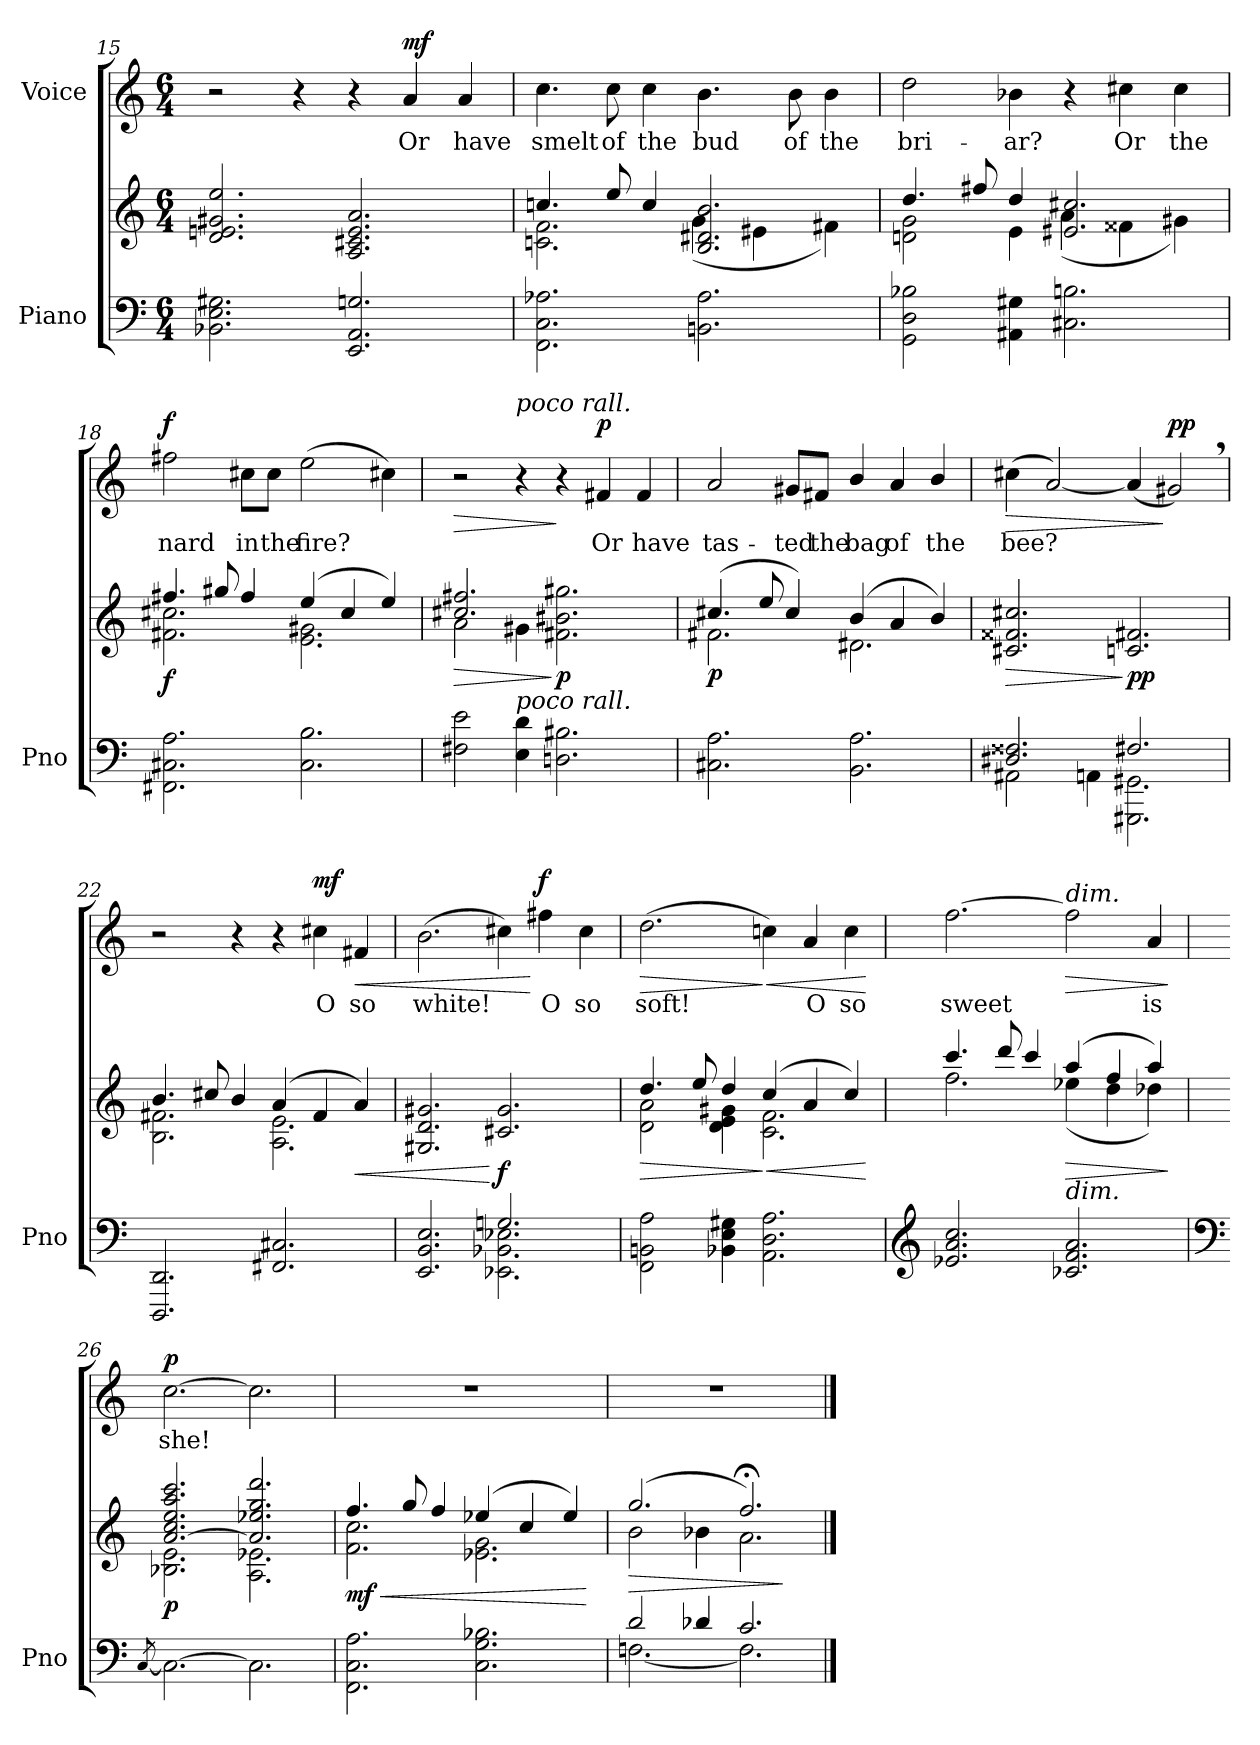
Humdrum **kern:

**kern	**kern	**dynam	**kern	**text	**dynam
*part2	*part2	*part2	*part1	*part1	*part1
*staff3	*staff2	*staff2/3	*staff1	*staff1	*staff1
*I"Piano	*	*	*I"Voice	*	*
*I'Pno	*	*	*	*	*
*clefF4	*clefG2	*	*clefG2	*	*
*k[]	*k[]	*	*k[]	*	*
*M6/4	*M6/4	*	*M6/4	*	*
=15	=15	=15	=15	=15	=15
2.BB-X\ 2.E\ 2.G#X\	2.d/ 2.en/ 2.g#X/ 2.ee/	.	2r	.	.
.	.	.	4r	.	.
2.EE/ 2.AA/ 2.Gn/	2.A/ 2.c#X/ 2.e/ 2.a/	.	4r	.	.
!	!	!	!	!LO:LY:b	!LO:DY:a
.	.	.	4a/	Or	mf
!	!	!	!	!LO:LY:b	!
.	.	.	4a/	have	.
!!LO:LB:g=z
=16	=16	=16	=16	=16	=16
*	*^	*	*	*	*
!	!	!	!	!	!LO:LY:b	!
2.FF\ 2.C\ 2.A-X\	4.ccn/	2.cn\ 2.f\	.	4.cc\	smelt	.
!	!	!	!	!	!LO:LY:b	!
.	8ee/	.	.	8cc\	of	.
!	!	!	!	!	!LO:LY:b	!
.	4cc/	.	.	4cc\	the	.
!	!	!	!	!	!LO:LY:b	!
2.BBn\ 2.A-\	2.B/ 2.d#X/ 2.b/	(<4g\	.	4.b\	bud	.
.	.	4e#X\	.	.	.	.
!	!	!	!	!	!LO:LY:b	!
.	.	.	.	8b\	of	.
!	!	!	!	!	!LO:LY:b	!
.	.	4f#X\)	.	4b\	the	.
=17	=17	=17	=17	=17	=17	=17
!	!	!	!	!	!LO:LY:b	!
2GG\ 2D\ 2B-X\	4.dd/	2dn\ 2g\	.	2dd\	bri-	.
.	8ff#X/	.	.	.	.	.
!	!	!	!	!	!LO:LY:b	!
4AA#X\ 4G#X\	4dd/	4e\	.	4b-X\	-ar?	.
2.C#X\ 2.Bn\	2.e#X/ 2.cc#X/	(<4a\	.	4r	.	.
!	!	!	!	!	!LO:LY:b	!
.	.	4f##X\	.	4cc#X\	Or	.
!	!	!	!	!	!LO:LY:b	!
.	.	4g#X\)	.	4cc#\	the	.
!!LO:LB:g=z
=18	=18	=18	=18	=18	=18	=18
!	!	!	!LO:DY:b	!	!LO:LY:b	!LO:DY:a
2.FF#X\ 2.C#X\ 2.A\	4.ff#X/	2.f#X\ 2.cc#X\	f	2ff#X\	nard	f
.	8gg#X/	.	.	.	.	.
!	!	!	!	!	!LO:LY:b	!
.	4ff#/	.	.	8cc#X\L	in	.
!	!	!	!	!	!LO:LY:b	!
.	.	.	.	8cc#\J	the	.
!	!	!	!	!	!LO:LY:b	!
2.C#\ 2.B\	(>4ee/	2.e\ 2.g#X\	.	(>2ee\	fire?	.
.	4cc#/	.	.	.	.	.
.	4ee/)	.	.	4cc#X\)	.	.
=19	=19	=19	=19	=19	=19	=19
*	*	*	*	*MM113	*	*
!	!	!	!LO:HP:b	!	!	!LO:HP:b
2F#X\ 2e\	2.cc#X/ 2.ff#i/	2a\	>	2r	.	>
!	!	!	!	!LO:TX:a:i:t=poco rall.	!	!
!	!	!LO:TX:b:i:t=poco rall.	!	!	!	!
4E\ 4d\	.	4g#X\	.	4r	.	.
*	*	*	*	*MM110	*	*
!	!	!	!LO:DY:n=1:b	!	!	!
2.Dn\ 2.B#X\	2.f#X\ 2.b#X\ 2.gg#X\	2.ryy	] p	4r	.	]
!	!	!	!	!	!LO:LY:b	!LO:DY:a
.	.	.	.	4f#X/	Or	p
!	!	!	!	!	!LO:LY:b	!
.	.	.	.	4f#/	have	.
!!LO:PB:g=z
=20	=20	=20	=20	=20	=20	=20
!	!	!	!LO:DY:b	!	!LO:LY:b	!
2.C#X\ 2.A\	(>4.cc#X/	2.f#X\	p	2a/	tas-	.
.	8ee/	.	.	.	.	.
!	!	!	!	!	!LO:LY:b	!
.	4cc#/)	.	.	8g#X/L	-ted	.
!	!	!	!	!	!LO:LY:b	!
.	.	.	.	8f#X/J	the	.
!	!	!	!	!	!LO:LY:b	!
2.BB\ 2.A\	(>4b/	2.d#X\	.	4b/	bag	.
!	!	!	!	!	!LO:LY:b	!
.	4a/	.	.	4a/	of	.
!	!	!	!	!	!LO:LY:b	!
.	4b/)	.	.	4b/	the	.
*	*v	*v	*	*	*	*
=21	=21	=21	=21	=21	=21
*^	*	*	*	*	*
!	!	!	!LO:HP:b	!	!LO:LY:b	!LO:HP:b
2.D#X/ 2.F##X/	2AA#X\	2.c#X/ 2.f##X/ 2.cc#X/	>	(>4cc#X\	bee?	>
.	.	.	.	[2a/)	.	.
.	4AAn\	.	.	.	.	.
!	!	!	!LO:DY:n=1:b	!	!	!
2.F#X/	2.GGG#X\ 2.GG#X\	2.cn/ 2.f#X/	] pp	(<4a/]	.	.
!	!	!	!	!	!	!LO:DY:n=1:a
.	.	.	.	2g#X,/)	.	] pp
*v	*v	*	*	*	*	*
!!LO:LB:g=z
=22	=22	=22	=22	=22	=22
*	*	*	*MM102	*	*
*	*^	*	*	*	*
!	!	!	!LO:DY:b	!	!	!
!	!	!	!LO:DY:n=1:b	!	!	!
2.DDD/ 2.DD/	4.b/	2.B\ 2.f#X\	mf other-dynamics	2r	.	.
.	8cc#X/	.	.	.	.	.
.	4b/	.	.	4r	.	.
2.FF#X/ 2.C#X/	(>4a/	2.A\ 2.e\	.	4r	.	.
!	!	!	!	!	!LO:LY:b	!LO:DY:a
.	4f#/	.	.	4cc#X\	O	mf
!	!	!	!LO:HP:b	!	!LO:LY:b	!LO:HP:b
.	4a/)	.	<	4f#X/	so	<
*	*v	*v	*	*	*	*
=23	=23	=23	=23	=23	=23
*^	*	*	*	*	*
!	!	!	!	!	!LO:LY:b	!
2.EE/ 2.BB/ 2.E/	2.ryy	2.G#X/ 2.d/ 2.g#X/	.	(>2.b\	white!	.
!	!	!	!LO:DY:n=1:b	!	!	!
2.Gn/	2.EE-X\ 2.BB-X\ 2.E-X\	2.c#X/ 2.g#/	[ f	4cc#X\)	.	.
!	!	!	!	!	!LO:LY:b	!LO:DY:n=1:a
.	.	.	.	4ff#X\	O	[ f
!	!	!	!	!	!LO:LY:b	!
.	.	.	.	4cc#\	so	.
*v	*v	*	*	*	*	*
!!LO:LB:g=z
=24	=24	=24	=24	=24	=24
!	!	!LO:HP:b	!	!LO:LY:b	!LO:HP:b
*	*^	*	*	*	*
2FF\ 2BBn\ 2A\	4.dd/	2d\ 2a\	>	(>2.dd\	soft!	>
.	8ee/	.	.	.	.	.
4BB-X\ 4E\ 4G#X\	4dd/	4d\ 4e\ 4g#X\	.	.	.	.
!	!	!	!LO:HP:n=1:b	!	!	!LO:HP:n=1:b
2.AA\ 2.D\ 2.A\	(>4cc/	2.c\ 2.f\	] <	4ccn\)	.	] <
*	*	*	*	*MM114	*	*
!	!	!	!	!	!LO:LY:b	!
.	4a/	.	.	4a/	O	.
!	!	!	!	!	!LO:LY:b	!
.	4cc/)	.	.	4cc\	so	.
*	*v	*v	*	*	*	*
.	.	[	.	.	[
=25	=25	=25	=25	=25	=25
*clefG2	*	*	*	*	*
*	*	*	*MM116	*	*
*	*^	*	*	*	*
!	!	!	!LO:DY:b	!	!LO:LY:b	!
!	!	!	!LO:DY:n=1:b	!	!	!LO:DY:a
!	!	!	!	!	!	!LO:DY:n=1:a
2.e-X/ 2.a/ 2.cc/	4.ccc/	2.ff\	mf other-dynamics	[2.ff\	sweet	mf other-dynamics
.	8ddd/	.	.	.	.	.
.	4ccc/	.	.	.	.	.
!	!	!	!	!LO:TX:a:i:t=dim.	!	!
!	!LO:TX:b:i:t=dim.	!	!	!	!	!
!	!	!	!LO:HP:b	!	!	!LO:HP:b
2.c-X/ 2.f/ 2.a/	(>4aa/	(<4ee-X\	>	2ff\]	.	>
.	4ff/	4dd\	.	.	.	.
!	!	!	!	!	!LO:LY:b	!
.	4aa/)	4dd-X\)	.	4a/	is	.
*	*v	*v	*	*	*	*
.	.	]	.	.	]
!!LO:LB:g=z
=26	=26	=26	=26	=26	=26
*clefF4	*	*	*	*	*
*	*	*	*MM112	*	*
[8qC/	.	.	.	.	.
*	*^	*	*	*	*
!	!	!	!LO:DY:b	!	!LO:LY:b	!LO:DY:a
2.C\_	[2.a/ 2.cc/ 2.ee/ 2.aa/ 2.ccc/	2.B-X\ 2.e\	p	[2.cc\	she!	p
2.C\]	2.a/] 2.ee-X/ 2.gg/ 2.ddd/	2.A\ 2.e-X\	.	2.cc\]	.	.
=27	=27	=27	=27	=27	=27	=27
*	*	*	*	*MM116	*	*
!	!	!	!LO:HP:b	!	!	!
!	!	!	!LO:DY:n=1:b	!	!	!
2.FF\ 2.C\ 2.A\	4.ff/	2.f\ 2.cc\	< mf	1.r	.	.
.	8gg/	.	.	.	.	.
.	4ff/	.	.	.	.	.
2.C\ 2.G\ 2.B-X\	(>4ee-X/	2.e-X\ 2.g\	.	.	.	.
.	4cc/	.	.	.	.	.
.	4ee-/)	.	.	.	.	.
*	*v	*v	*	*	*	*
.	.	[	.	.	.
=28	=28	=28	=28	=28	=28
*	*	*	*MM106	*	*
*^	*	*	*	*	*
!	!	!LO:TX:a:i:t=poco rit.	!	!	!	!
!	!	!	!LO:HP:b	!	!	!
*	*	*^	*	*	*	*
2d/	[2.Fn\	(>2.gg/	2b\	>	1.r	.	.
4d-X/	.	.	4b-X\	.	.	.	.
2.c/	2.F\]	2.ff;</)	2.a\	.	.	.	.
*v	*v	*	*	*	*	*	*
*	*v	*v	*	*	*	*
.	.	]	.	.	.
==	==	==	==	==	==
*-	*-	*-	*-	*-	*-
